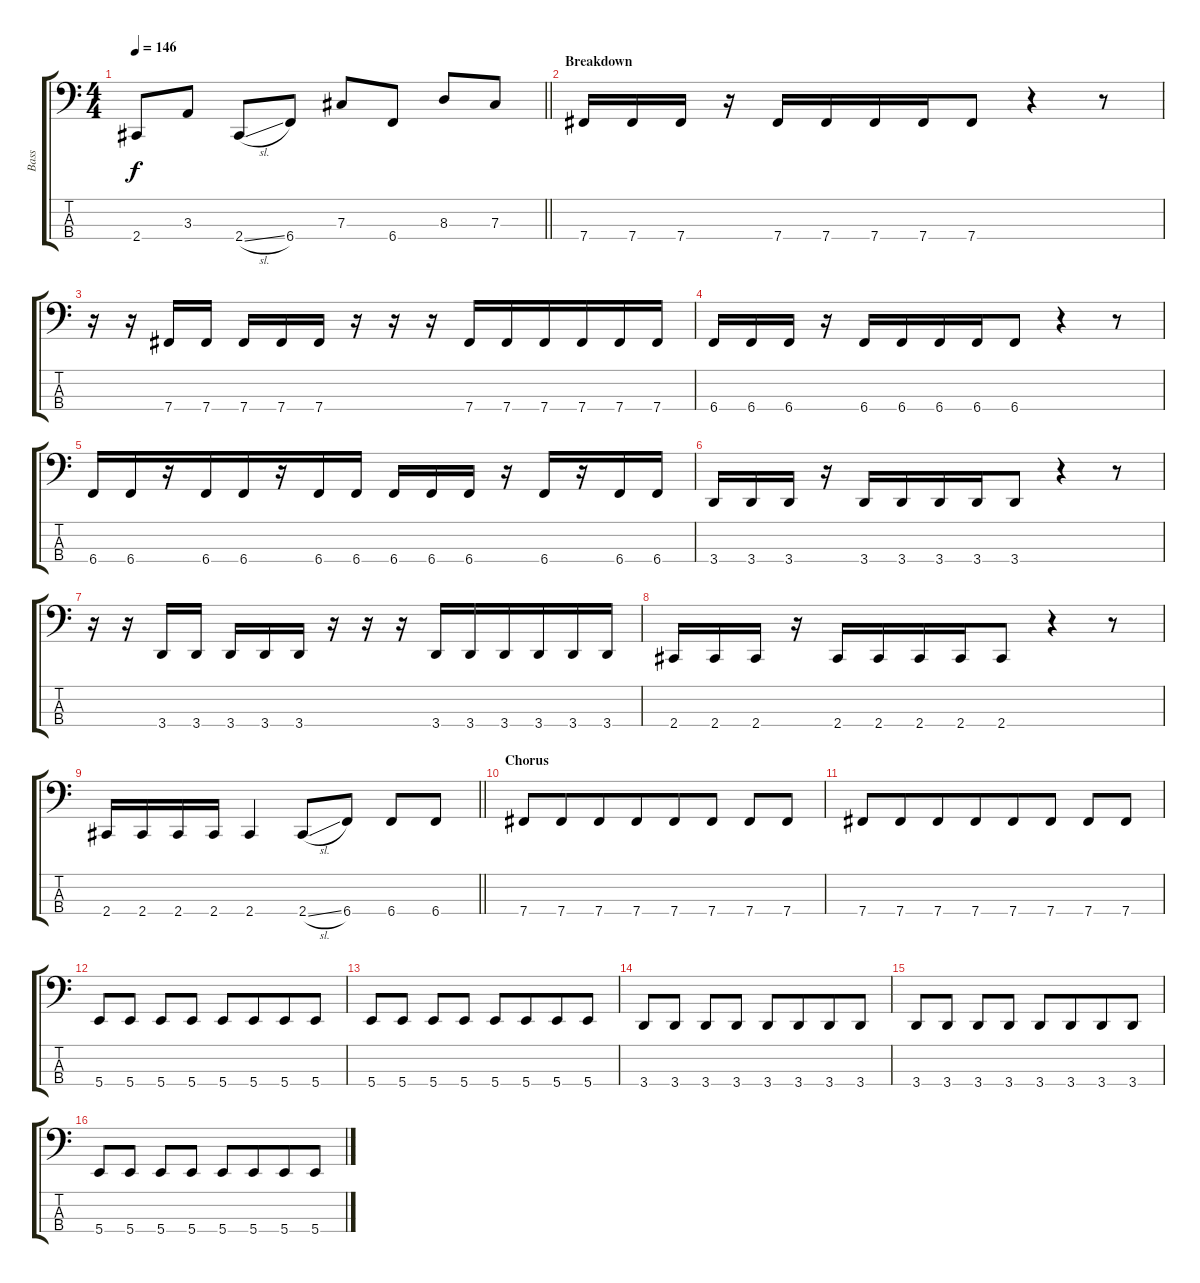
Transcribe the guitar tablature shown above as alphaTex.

\track ("Bass" "Bass") {instrument electricbasspick}
\staff {score tabs}
\tuning (E2 B1 Gb1 B0) {hide}
\ts (4 4)
\tempo 146
\clef f4
\barLineRight lightlight
\ks c
2.4.8{dy f beam merge} 3.3.8 2.4{sl}.8 6.4.8 7.3.8 6.4.8 8.3.8 7.3.8 |
\section ("" "Breakdown")
7.4.16 7.4.16 7.4.16 r.16 7.4.16{beam merge} 7.4.16 7.4.16 7.4.16{beam merge} 7.4.8 r.4{beam merge} r.8 |
r.16 r.16 7.4.16 7.4.16 7.4.16 7.4.16 7.4.16 r.16{beam merge} r.16 r.16 7.4.16 7.4.16{beam merge} 7.4.16{beam merge} 7.4.16 7.4.16 7.4.16 |
6.4.16 6.4.16 6.4.16 r.16 6.4.16{beam merge} 6.4.16 6.4.16 6.4.16{beam merge} 6.4.8 r.4{beam merge} r.8 |
6.4.16 6.4.16{beam merge} r.16 6.4.16{beam merge} 6.4.16 r.16 6.4.16 6.4.16 6.4.16 6.4.16 6.4.16 r.16 6.4.16{beam merge} r.16{beam merge} 6.4.16 6.4.16 |
3.4.16 3.4.16 3.4.16 r.16 3.4.16{beam merge} 3.4.16 3.4.16 3.4.16{beam merge} 3.4.8 r.4{beam merge} r.8 |
r.16 r.16 3.4.16 3.4.16 3.4.16 3.4.16 3.4.16 r.16{beam merge} r.16 r.16 3.4.16 3.4.16{beam merge} 3.4.16{beam merge} 3.4.16 3.4.16 3.4.16 |
2.4.16 2.4.16 2.4.16 r.16 2.4.16{beam merge} 2.4.16 2.4.16 2.4.16{beam merge} 2.4.8 r.4{beam merge} r.8 |
\barLineRight lightlight
2.4.16 2.4.16{beam merge} 2.4.16 2.4.16 2.4.4 2.4{sl}.8 6.4.8 6.4.8{beam merge} 6.4.8 |
\section ("" "Chorus")
7.4.8{beam merge} 7.4.8{beam merge} 7.4.8{beam merge} 7.4.8{beam merge} 7.4.8 7.4.8 7.4.8 7.4.8 |
7.4.8{beam merge} 7.4.8{beam merge} 7.4.8{beam merge} 7.4.8{beam merge} 7.4.8 7.4.8 7.4.8 7.4.8 |
5.4.8 5.4.8 5.4.8 5.4.8 5.4.8{beam merge} 5.4.8{beam merge} 5.4.8 5.4.8 |
5.4.8 5.4.8 5.4.8 5.4.8 5.4.8{beam merge} 5.4.8{beam merge} 5.4.8 5.4.8 |
3.4.8 3.4.8 3.4.8 3.4.8 3.4.8{beam merge} 3.4.8{beam merge} 3.4.8 3.4.8 |
3.4.8 3.4.8 3.4.8 3.4.8 3.4.8{beam merge} 3.4.8{beam merge} 3.4.8 3.4.8 |
5.4.8 5.4.8 5.4.8 5.4.8 5.4.8{beam merge} 5.4.8{beam merge} 5.4.8 5.4.8
